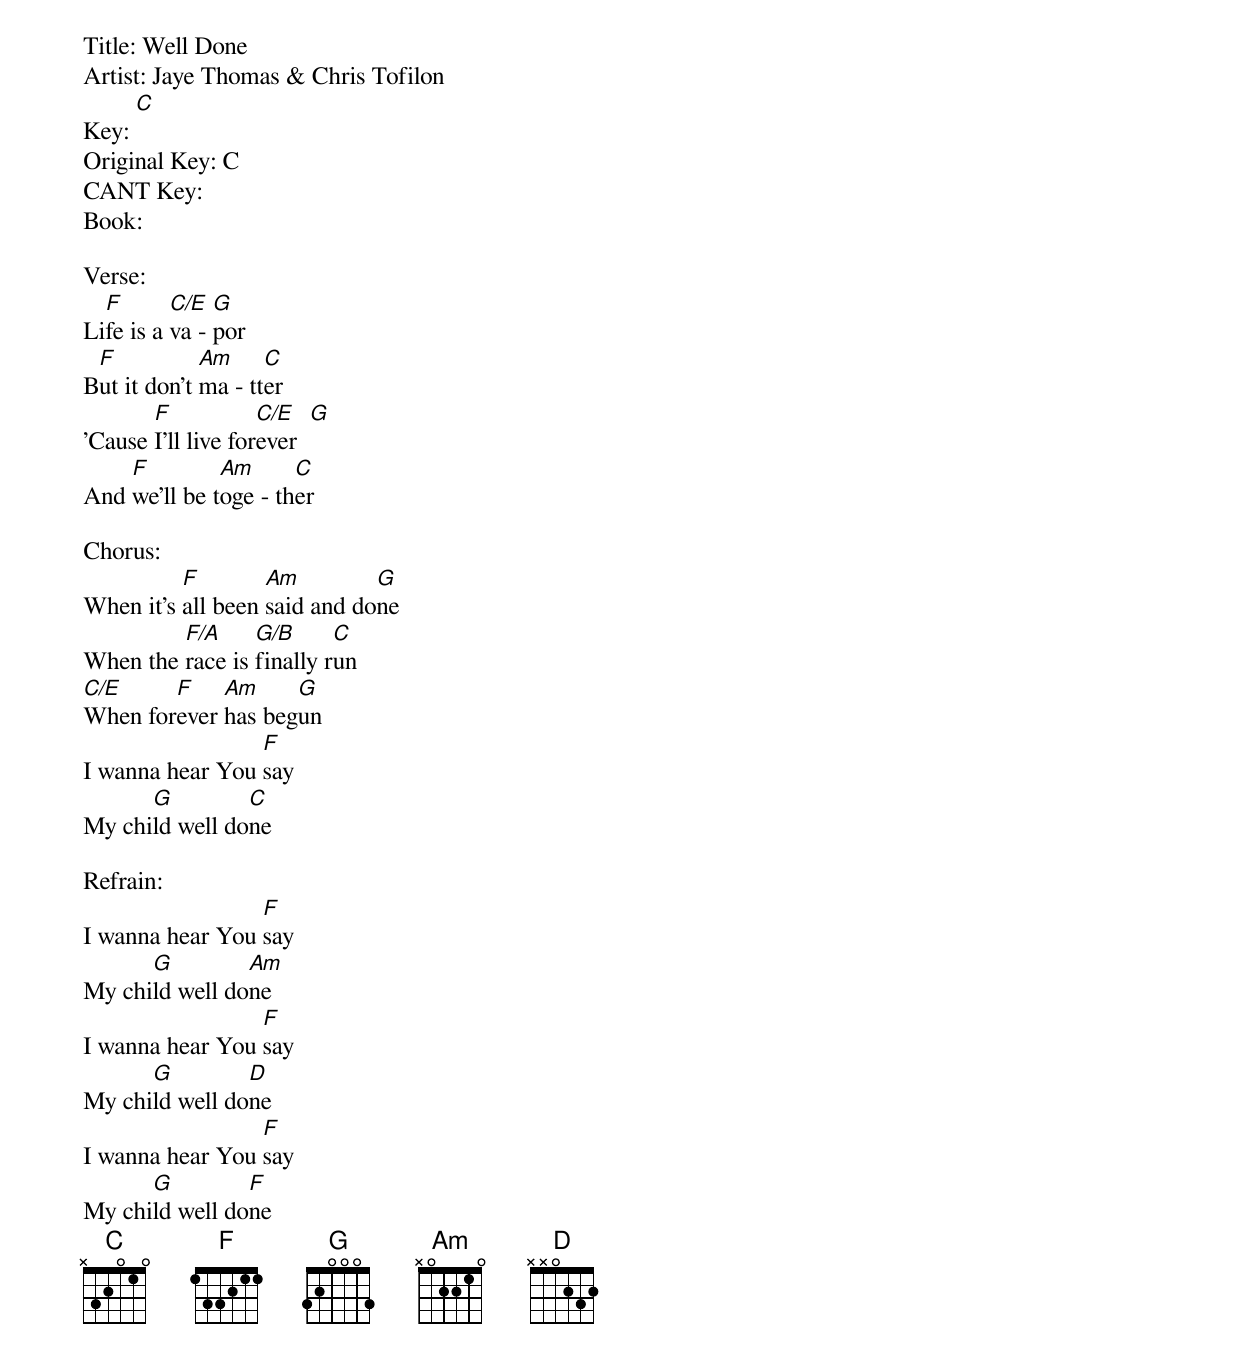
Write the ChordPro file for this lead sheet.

Title: Well Done
Artist: Jaye Thomas & Chris Tofilon
Key: [C]
Original Key: C
CANT Key:
Book:

Verse:
Li[F]fe is a [C/E]va - [G]por
B[F]ut it don't [Am]ma - tt[C]er
'Cause [F]I'll live for[C/E]ever  [G]
And [F]we'll be t[Am]oge - th[C]er

Chorus:
When it's [F]all been [Am]said and do[G]ne
When the [F/A]race is [G/B]finally r[C]un
[C/E]When for[F]ever [Am]has beg[G]un
I wanna hear You [F]say
My chi[G]ld well do[C]ne

Refrain:
I wanna hear You [F]say
My chi[G]ld well do[Am]ne
I wanna hear You [F]say
My chi[G]ld well do[D]ne
I wanna hear You [F]say
My chi[G]ld well do[F]ne
